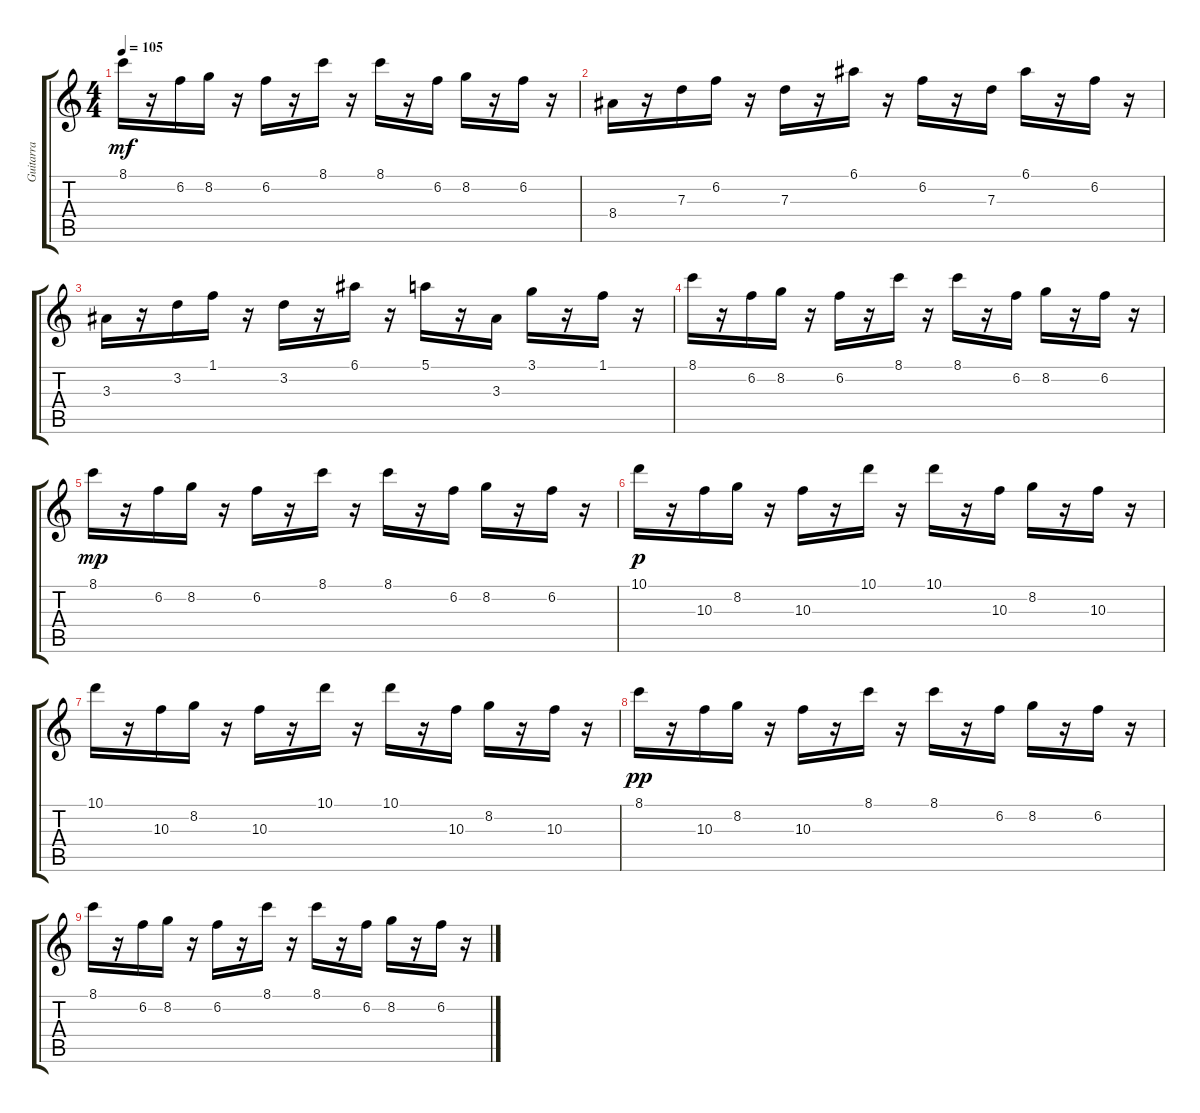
\track ("Guitarra" "Guitarra") {instrument distortionguitar}
\staff {score tabs}
\tuning (E4 B3 G3 D3 A2 E2) {hide}
\ts (4 4)
\tempo 105
\clef g2
\ks c
8.1.16{dy mf} r.16 6.2.16 8.2.16 r.16 6.2.16 r.16 8.1.16 r.16 8.1.16 r.16 6.2.16 8.2.16 r.16 6.2.16 r.16 |
8.4.16 r.16 7.3.16 6.2.16 r.16 7.3.16 r.16 6.1.16 r.16 6.2.16 r.16 7.3.16 6.1.16 r.16 6.2.16 r.16 |
3.3.16 r.16 3.2.16 1.1.16 r.16 3.2.16 r.16 6.1.16 r.16 5.1.16 r.16 3.3.16 3.1.16 r.16 1.1.16 r.16 |
8.1.16 r.16 6.2.16 8.2.16 r.16 6.2.16 r.16 8.1.16 r.16 8.1.16 r.16 6.2.16 8.2.16 r.16 6.2.16 r.16 |
8.1.16{dy mp} r.16 6.2.16 8.2.16 r.16 6.2.16 r.16 8.1.16 r.16 8.1.16 r.16 6.2.16 8.2.16 r.16 6.2.16 r.16 |
10.1.16{dy p} r.16 10.3.16 8.2.16 r.16 10.3.16 r.16 10.1.16 r.16 10.1.16 r.16 10.3.16 8.2.16 r.16 10.3.16 r.16 |
10.1.16 r.16 10.3.16 8.2.16 r.16 10.3.16 r.16 10.1.16 r.16 10.1.16 r.16 10.3.16 8.2.16 r.16 10.3.16 r.16 |
8.1.16{dy pp} r.16 10.3.16 8.2.16 r.16 10.3.16 r.16 8.1.16 r.16 8.1.16 r.16 6.2.16 8.2.16 r.16 6.2.16 r.16 |
8.1.16 r.16 6.2.16 8.2.16 r.16 6.2.16 r.16 8.1.16 r.16 8.1.16 r.16 6.2.16 8.2.16 r.16 6.2.16 r.16
